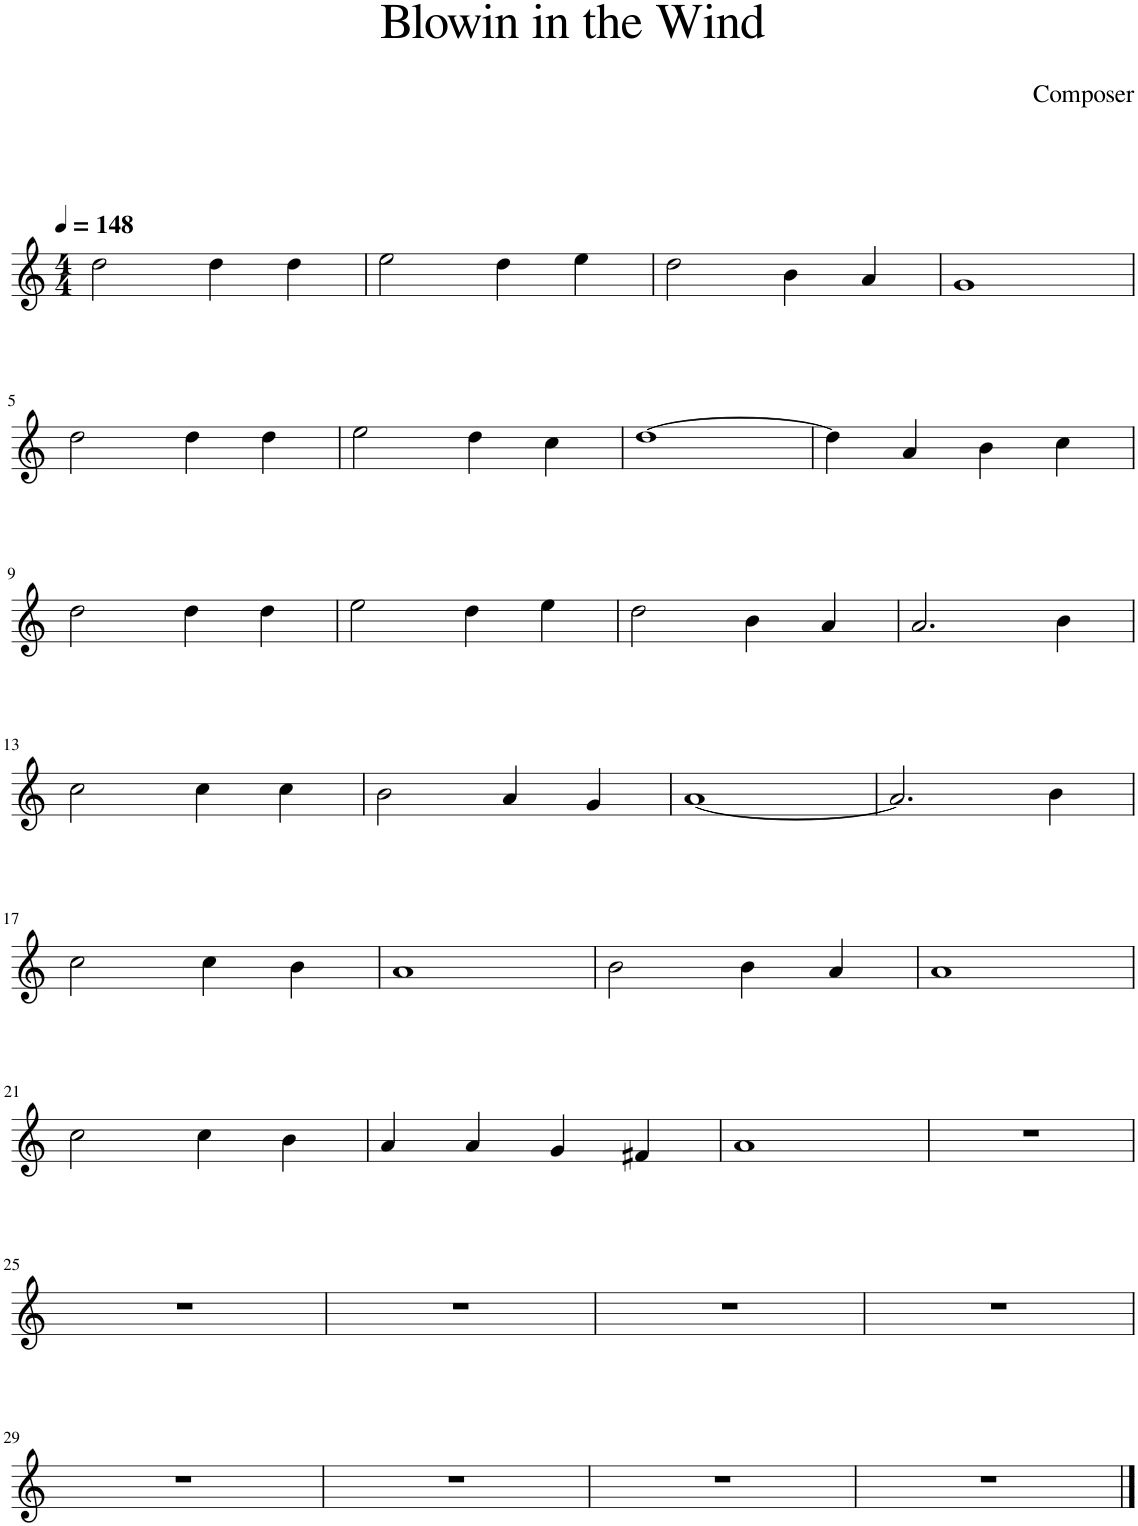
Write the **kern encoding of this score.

**kern
*part1
*staff1
*I"Piano
*I'Pno.
*clefG2
*k[]
*M4/4
*MM148
=1
2dd\
4dd\
4dd\
=2
2ee\
4dd\
4ee\
=3
2dd\
4b\
4a/
=4
1g
!!LO:LB:g=z
=5
2dd\
4dd\
4dd\
=6
2ee\
4dd\
4cc\
=7
[1dd
=8
4dd\]
4a/
4b\
4cc\
!!LO:LB:g=z
=9
2dd\
4dd\
4dd\
=10
2ee\
4dd\
4ee\
=11
2dd\
4b\
4a/
=12
2.a/
4b\
!!LO:LB:g=z
=13
2cc\
4cc\
4cc\
=14
2b\
4a/
4g/
=15
[1a
=16
2.a/]
4b\
!!LO:LB:g=z
=17
2cc\
4cc\
4b\
=18
1a
=19
2b\
4b\
4a/
=20
1a
!!LO:LB:g=z
=21
2cc\
4cc\
4b\
=22
4a/
4a/
4g/
4f#X/
=23
1a
=24
1r
!!LO:LB:g=z
=25
1r
=26
1r
=27
1r
=28
1r
!!LO:LB:g=z
=29
1r
=30
1r
=31
1r
=32
1r
==
*-
